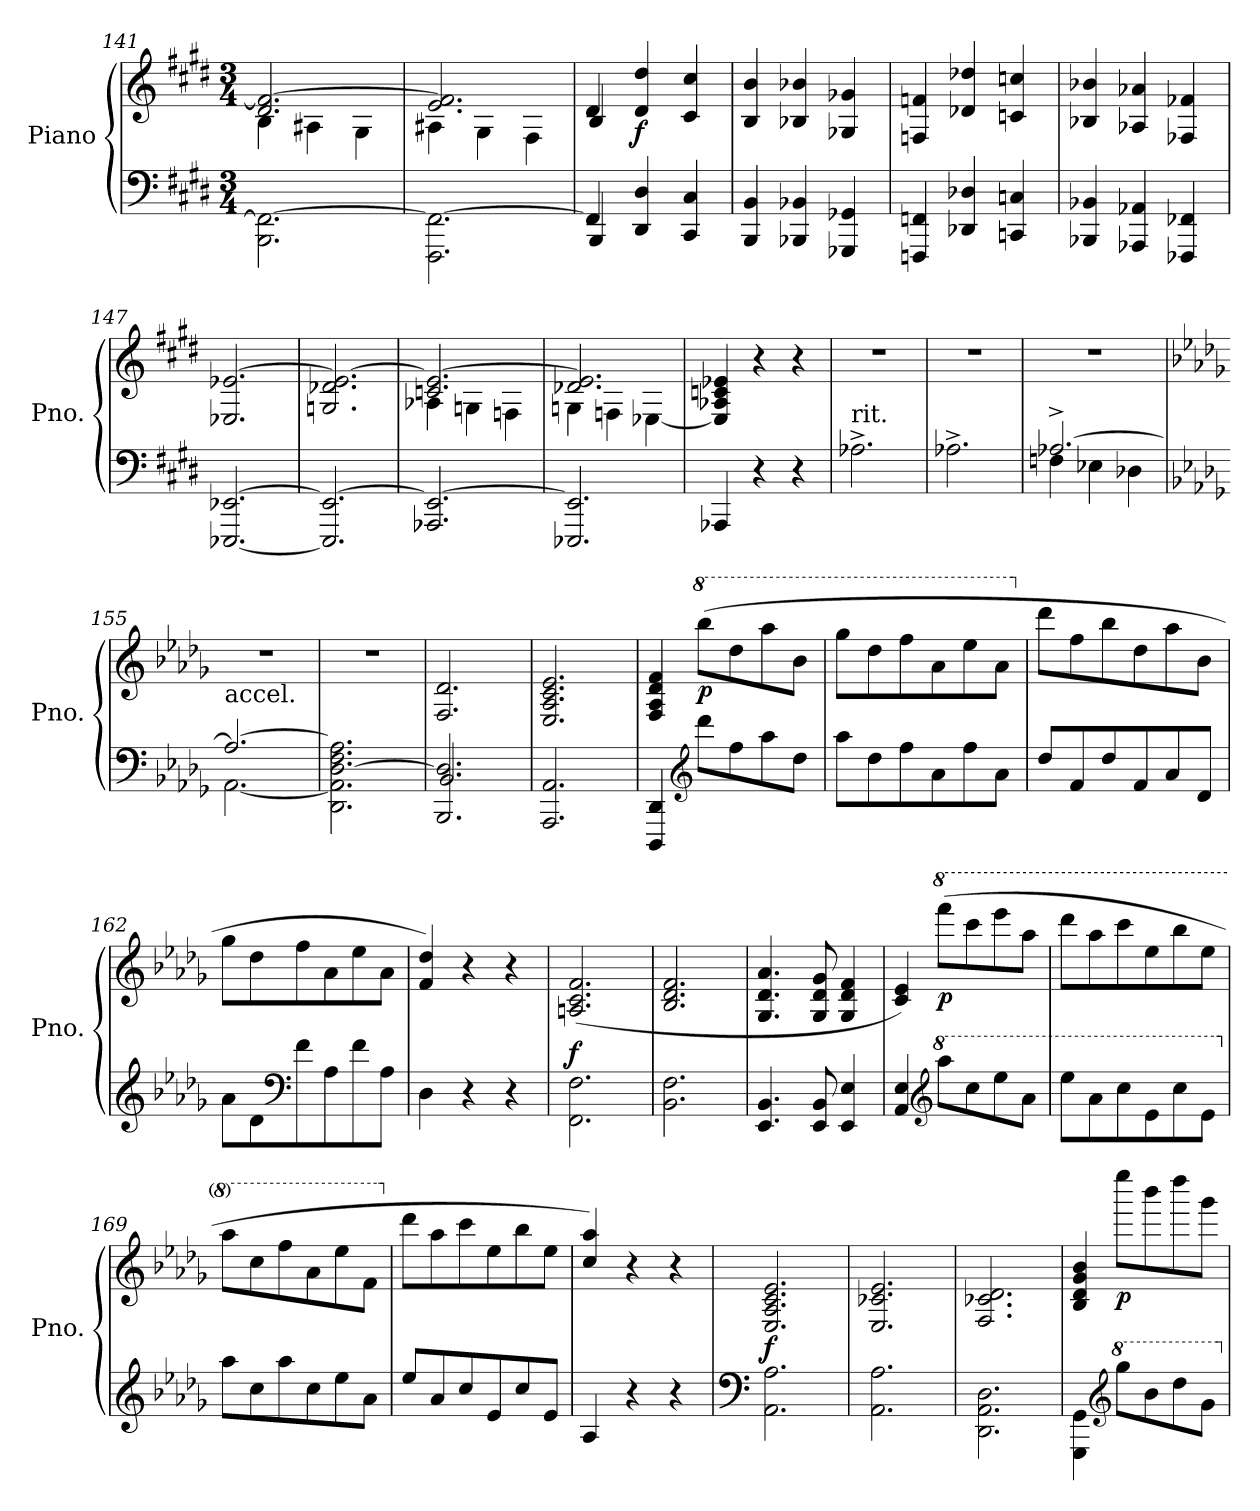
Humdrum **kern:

**kern	**kern	**dynam
*part1	*part1	*part1
*staff2	*staff1	*staff1/2
*I"Piano	*	*
*I'Pno.	*	*
*clefF4	*clefG2	*
*k[f#c#g#d#]	*k[f#c#g#d#]	*
*M3/4	*M3/4	*
=141	=141	=141
*	*^	*
2.BBB\ 2.FF#\_	2.d#/ 2.f#/_	4B\	.
.	.	4A#X\	.
.	.	4G#\	.
=142	=142	=142	=142
2.FFF#\ 2.FF#\_	2.e/ 2.f#/]	4A#X\	.
.	.	4G#\	.
.	.	4F#\	.
=143	=143	=143	=143
*^	*	*	*
4FF#/]	4BBB/	4d#/	4B/	.
!	!	!	!	!LO:DY:b
4DD#/ 4D#/	2ryy	4d#/ 4dd#/	2ryy	f
4CC#/ 4C#/	.	4c#/ 4cc#/	.	.
*v	*v	*	*	*
*	*v	*v	*
=144	=144	=144
4BBB/ 4BB/	4B/ 4b/	.
4BBB-X/ 4BB-X/	4B-X/ 4b-X/	.
4GGG-X/ 4GG-X/	4G-X/ 4g-X/	.
=145	=145	=145
4FFFn/ 4FFn/	4Fn/ 4fn/	.
4DD-X/ 4D-X/	4d-X/ 4dd-X/	.
4CCn/ 4Cn/	4cn/ 4ccn/	.
=146	=146	=146
4BBB-X/ 4BB-X/	4B-X/ 4b-X/	.
4AAA-X/ 4AA-X/	4A-X/ 4a-X/	.
4FFF-X/ 4FF-X/	4F-X/ 4f-X/	.
!!LO:LB:g=z
=147	=147	=147
[2.EEE-X/ [2.EE-X/	2.E-X/ [2.e-X/	.
=148	=148	=148
2.EEE-/] 2.EE-/_	2.Gn/ 2.d-X/ 2.e-/_	.
=149	=149	=149
*	*^	*
2.AAA-X/ 2.EE-/_	2.cn/ 2.e-/_	4A-X\	.
.	.	4Gn\	.
.	.	4Fn\	.
=150	=150	=150	=150
2.EEE-X/ 2.EE-/]	2.d-X/ 2.e-/]	4Gn\	.
.	.	4Fn\	.
.	.	[4E-X\	.
*	*v	*v	*
=151	=151	=151
4AAA-X/	4E-/] 4A-X/ 4cn/ 4e-X/	.
4r	4r	.
4r	4r	.
=152	=152	=152
*	*MM270	*
!LO:TX:a:t=rit.	!	!
2.A-X^\	2.r	.
=153	=153	=153
*	*MM234	*
2.A-X^\	2.r	.
=154	=154	=154
*	*MM168	*
*^	*	*
[2.A-X^/	4Fn\	2.r	.
.	4E-X\	.	.
.	4D-X\	.	.
=155	=155	=155	=155
*k[b-e-a-d-g-]	*	*k[b-e-a-d-g-]	*
*	*	*MM270	*
!	!	!LO:TX:b:t=accel.	!
2.A-/_	[2.AA-\	2.r	.
*v	*v	*	*
!!LO:LB:g=z
=156	=156	=156
2.DD-\ 2.AA-\] [2.D-\ 2.F\ 2.A-\]	2.r	.
=157	=157	=157
*^	*	*
2.BBB-/ 2.D-/]	2.BB-/	2.F/ 2.d-/	.
*v	*v	*	*
=158	=158	=158
2.AAA-/ 2.AA-/	2.E-/ 2.A-/ 2.c/ 2.e-/	.
=159	=159	=159
*	*MM330	*
4DDD-/ 4DD-/	4F/ 4A-/ 4d-/ 4f/	.
*clefG2	*	*
*	*8va	*
!	!	!LO:DY:b
8ddd-\L	(8bbb-\L	p
8ff\	8ddd-\	.
8aa-\	8aaa-\	.
8dd-\J	8bb-\J	.
=160	=160	=160
8aa-\L	8ggg-\L	.
8dd-\	8ddd-\	.
8ff\	8fff\	.
8a-\	8aa-\	.
8ff\	8eee-\	.
8a-\J	8aa-\J	.
=161	=161	=161
*	*X8va	*
8dd-/L	8ddd-\L	.
8f/	8ff\	.
8dd-/	8bb-\	.
8f/	8dd-\	.
8a-/	8aa-\	.
8d-/J	8b-\J	.
=162	=162	=162
8a-\L	8gg-\L	.
8d-\	8dd-\	.
*clefF4	*	*
8f\	8ff\	.
8A-\	8a-\	.
8f\	8ee-\	.
8A-\J	8a-\J	.
=163	=163	=163
4D-\	4f/ 4dd-/)	.
4r	4r	.
4r	4r	.
!!LO:LB:g=z
=164	=164	=164
!	!	!LO:DY:a=2
2.FF\ 2.F\	(2.An/ 2.c/ 2.f/	f
=165	=165	=165
2.BB-\ 2.F\	2.B-/ 2.d-/ 2.f/	.
=166	=166	=166
4.EE-/ 4.BB-/	4.G-/ 4.d-/ 4.a-/	.
8EE-/ 8BB-/	8G-/ 8d-/ 8g-/	.
4EE-/ 4E-/	4G-/ 4d-/ 4f/	.
=167	=167	=167
4AA-/ 4E-/	4c/ 4e-/)	.
*clefG2	*	*
*8va	*	*
*	*8va	*
!	!	!LO:DY:b
8aaa-\L	(8ffff\L	p
8ccc\	8cccc\	.
8eee-\	8eeee-\	.
8aa-\J	8aaa-\J	.
=168	=168	=168
8eee-\L	8dddd-\L	.
8aa-\	8aaa-\	.
8ccc\	8cccc\	.
8ee-\	8eee-\	.
8ccc\	8bbb-\	.
8ee-\J	8eee-\J	.
=169	=169	=169
*X8va	*	*
8aa-\L	8aaa-\L	.
8cc\	8ccc\	.
8aa-\	8fff\	.
8cc\	8aa-\	.
8ee-\	8eee-\	.
8a-\J	8ff\J	.
=170	=170	=170
*	*X8va	*
8ee-/L	8ddd-\L	.
8a-/	8aa-\	.
8cc/	8ccc\	.
8e-/	8ee-\	.
8cc/	8bb-\	.
8e-/J	8ee-\J	.
!!LO:LB:g=z
=171	=171	=171
4A-/	4cc/ 4aa-/)	.
4r	4r	.
4r	4r	.
=172	=172	=172
*clefF4	*	*
!	!	!LO:DY:a=2
2.AA-\ 2.A-\	2.E-/ 2.A-/ 2.c/ 2.e-/	f
=173	=173	=173
2.AA-\ 2.A-\	2.E-/ 2.c-X/ 2.e-/	.
=174	=174	=174
2.DD-\ 2.AA-\ 2.D-\	2.F/ 2.c-X/ 2.d-/	.
=175	=175	=175
4GGG-\ 4GG-\	4B-/ 4d-/ 4g-/ 4b-/	.
*clefG2	*	*
*8va	*	*
!	!	!LO:DY:b
8ggg-\L	8eeee-\L	p
8bb-\	8bbb-\	.
8ddd-\	8dddd-\	.
8gg-\J	8ggg-\J	.
*X8va	*	*
=	=	=
*-	*-	*-
